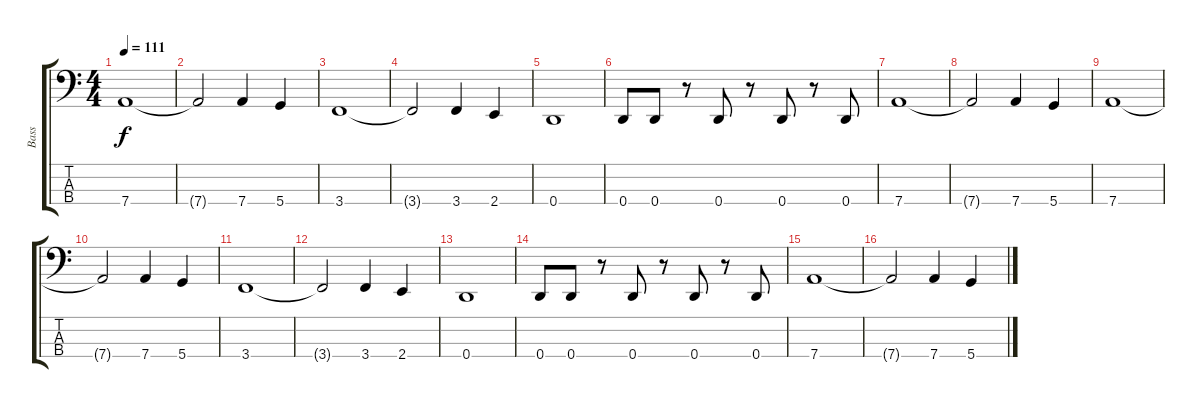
\track ("Bass" "Bass") {instrument electricbasspick}
\staff {score tabs}
\tuning (F2 C2 G1 D1) {hide}
\ts (4 4)
\tempo 111
\clef f4
\ks c
7.4.1{dy f} |
7.4{t}.2 7.4.4 5.4.4 |
3.4.1 |
3.4{t}.2 3.4.4 2.4.4 |
0.4.1 |
0.4.8 0.4.8 r.8 0.4.8 r.8 0.4.8 r.8 0.4.8 |
7.4.1 |
7.4{t}.2 7.4.4 5.4.4 |
7.4.1 |
7.4{t}.2 7.4.4 5.4.4 |
3.4.1 |
3.4{t}.2 3.4.4 2.4.4 |
0.4.1 |
0.4.8 0.4.8 r.8 0.4.8 r.8 0.4.8 r.8 0.4.8 |
7.4.1 |
7.4{t}.2 7.4.4 5.4.4
